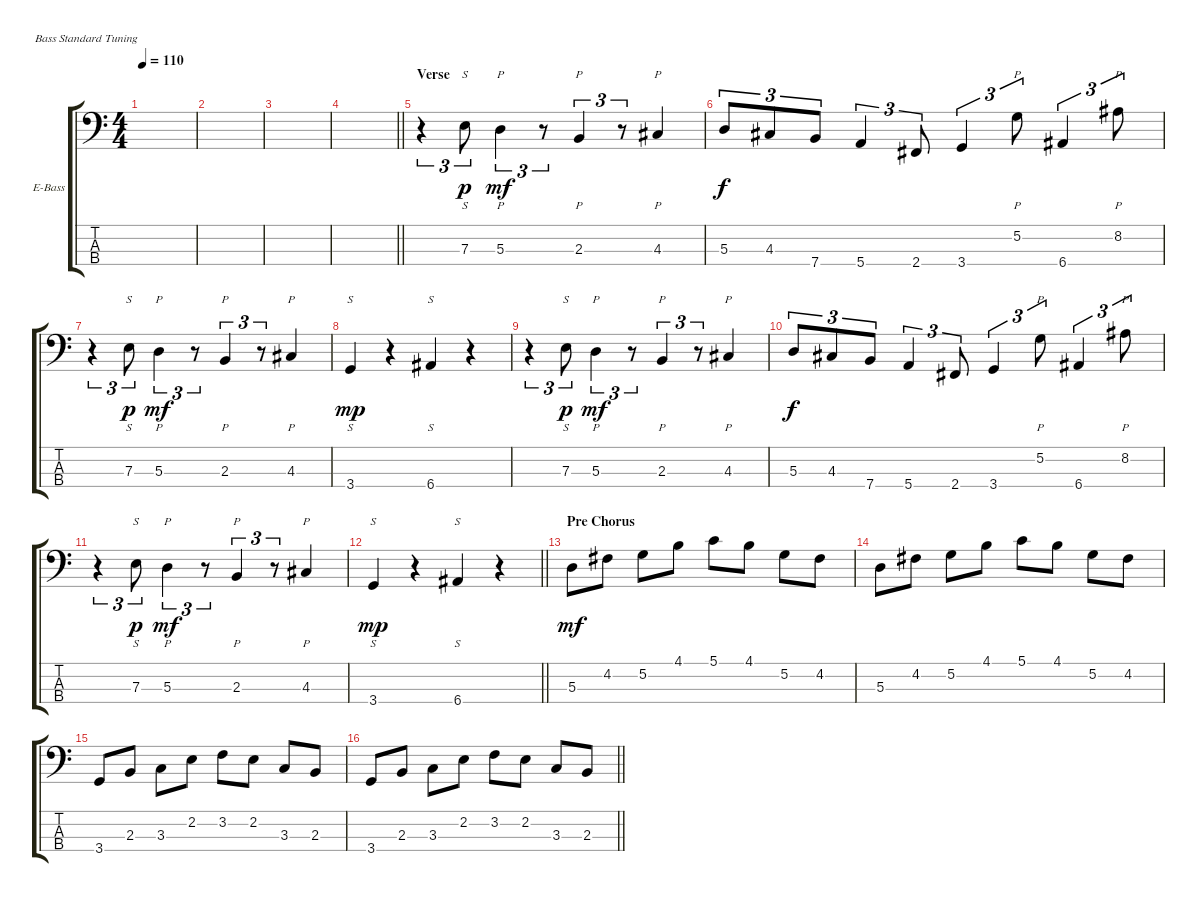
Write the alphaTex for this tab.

\defaultSystemsLayout 4
\bracketExtendMode groupsimilarinstruments
\firstSystemTrackNameOrientation horizontal
\otherSystemsTrackNameOrientation horizontal
\track ("Bass" "E-Bass") {instrument electricbassfinger}
\staff {score tabs}
\tuning (G2 D2 A1 E1)
\ts (4 4)
\tempo 110
\clef f4
\ks c
|
|
|
\barLineRight lightlight
|
\section ("" "Verse")
r.4{tu (3 2)} 7.3.8{s tu (3 2) dy p} 5.3.4{p tu (3 2) dy mf} r.8{tu (3 2)} 2.3.4{p tu (3 2)} r.8{tu (3 2)} 4.3.4{p} |
5.3.8{tu (3 2) dy f} 4.3.8{tu (3 2)} 7.4.8{tu (3 2)} 5.4.4{tu (3 2)} 2.4.8{tu (3 2)} 3.4.4{tu (3 2)} 5.2.8{p tu (3 2)} 6.4.4{tu (3 2)} 8.2.8{p tu (3 2)} |
r.4{tu (3 2)} 7.3.8{s tu (3 2) dy p} 5.3.4{p tu (3 2) dy mf} r.8{tu (3 2)} 2.3.4{p tu (3 2)} r.8{tu (3 2)} 4.3.4{p} |
3.4.4{s dy mp} r.4 6.4.4{s} r.4 |
r.4{tu (3 2)} 7.3.8{s tu (3 2) dy p} 5.3.4{p tu (3 2) dy mf} r.8{tu (3 2)} 2.3.4{p tu (3 2)} r.8{tu (3 2)} 4.3.4{p} |
5.3.8{tu (3 2) dy f} 4.3.8{tu (3 2)} 7.4.8{tu (3 2)} 5.4.4{tu (3 2)} 2.4.8{tu (3 2)} 3.4.4{tu (3 2)} 5.2.8{p tu (3 2)} 6.4.4{tu (3 2)} 8.2.8{p tu (3 2)} |
r.4{tu (3 2)} 7.3.8{s tu (3 2) dy p} 5.3.4{p tu (3 2) dy mf} r.8{tu (3 2)} 2.3.4{p tu (3 2)} r.8{tu (3 2)} 4.3.4{p} |
\barLineRight lightlight
3.4.4{s dy mp} r.4 6.4.4{s} r.4 |
\section ("" "Pre Chorus")
5.3.8{dy mf} 4.2.8 5.2.8 4.1.8 5.1.8 4.1.8 5.2.8 4.2.8 |
5.3.8 4.2.8 5.2.8 4.1.8 5.1.8 4.1.8 5.2.8 4.2.8 |
3.4.8 2.3.8 3.3.8 2.2.8 3.2.8 2.2.8 3.3.8 2.3.8 |
\barLineRight lightlight
3.4.8 2.3.8 3.3.8 2.2.8 3.2.8 2.2.8 3.3.8 2.3.8
